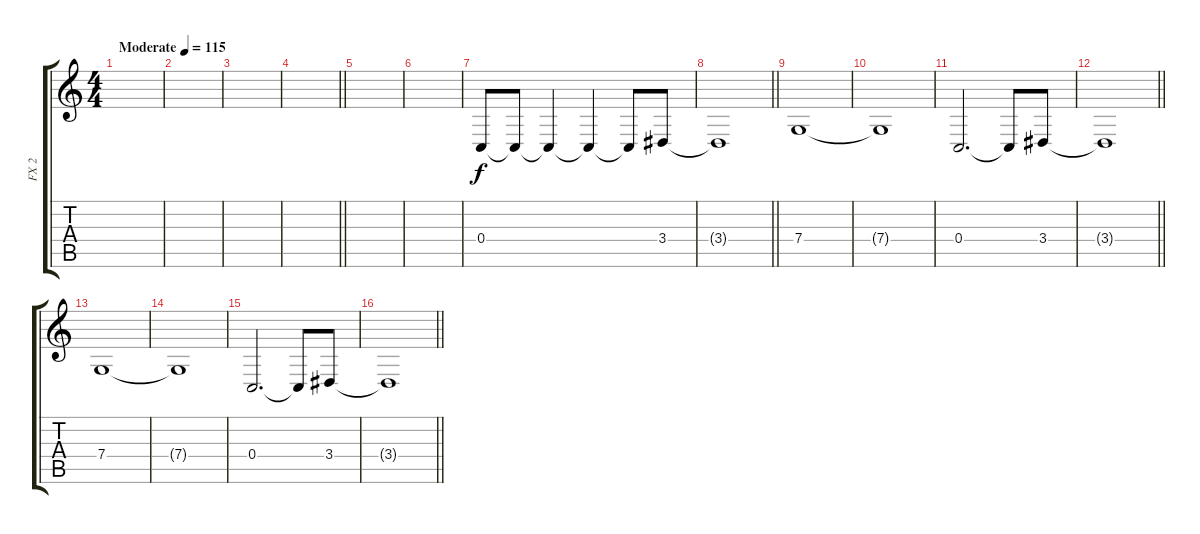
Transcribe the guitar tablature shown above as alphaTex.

\track ("FX 2" "FX 2") {instrument tremolostrings}
\staff {score tabs}
\tuning (D4 A3 F3 C3 G2 C2) {hide}
\ts (4 4)
\tempo (115 "Moderate")
\clef g2
\ks c
|
|
|
\barLineRight lightlight
|
|
|
0.4.8{volume 0} 0.4{t}.8{volume 13} 0.4{t}.4 0.4{t}.4 0.4{t}.8 3.4.8 |
\barLineRight lightlight
3.4{t}.1 |
7.4.1 |
7.4{t}.1 |
0.4.2{d} 0.4{t}.8 3.4.8 |
\barLineRight lightlight
3.4{t}.1 |
7.4.1 |
7.4{t}.1 |
0.4.2{d} 0.4{t}.8 3.4.8 |
\barLineRight lightlight
3.4{t}.1
